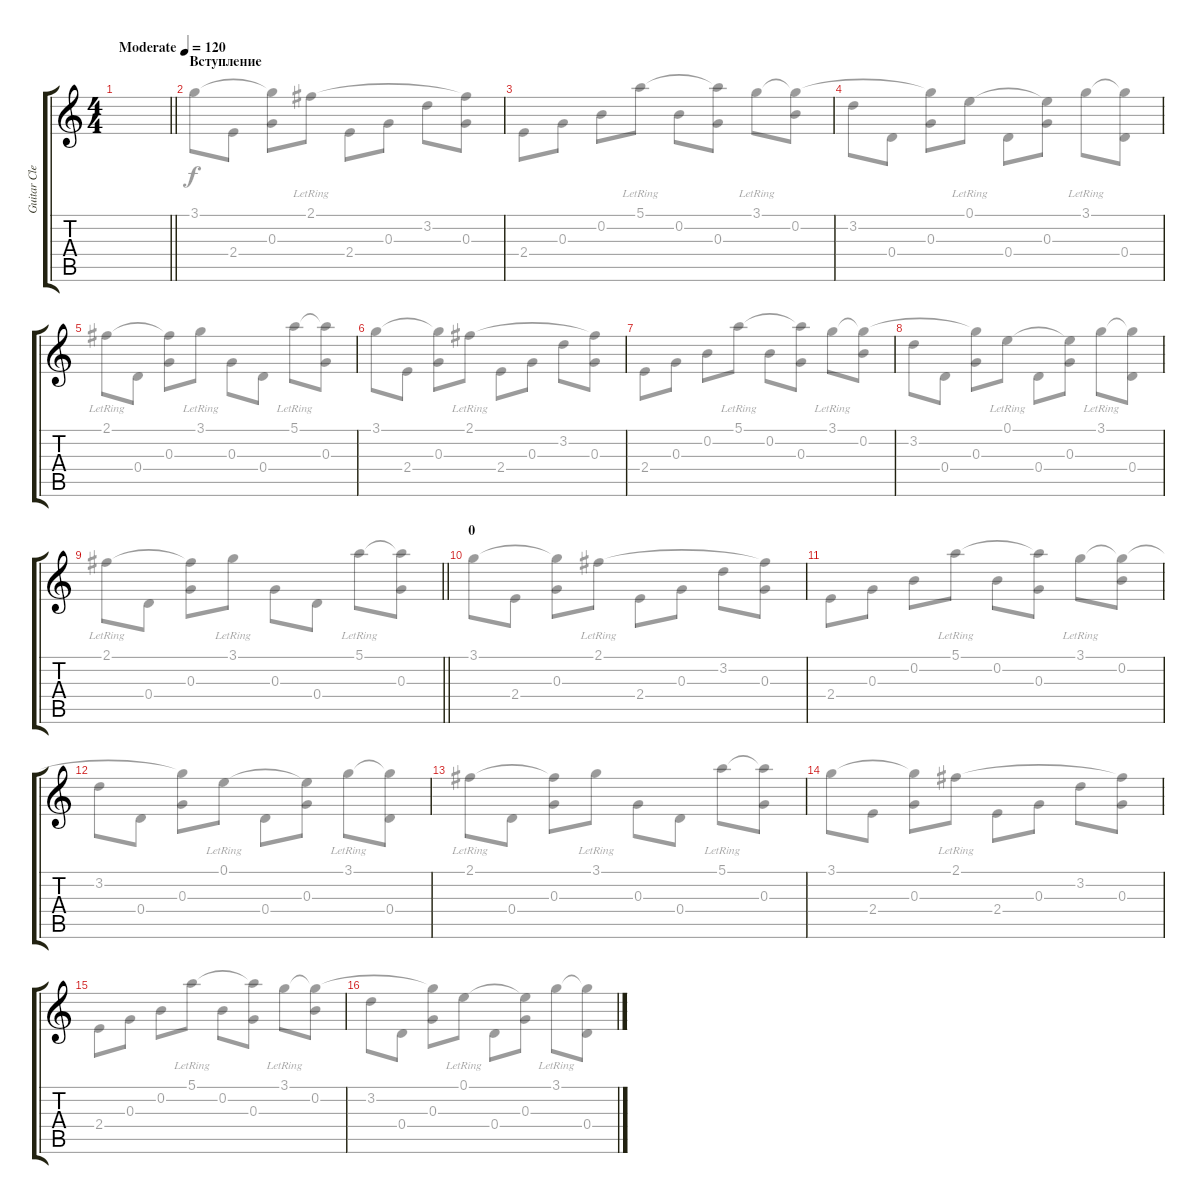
\track ("Guitar Clean   " "Guitar Cle") {instrument electricguitarclean}
\staff {score tabs}
\tuning (E4 B3 G3 D3 A2 E2) {hide}
\voice
\ts (4 4)
\tempo (120 "Moderate")
\clef g2
\barLineRight lightlight
\ks c
|
\section ("" "Вступление ")
|
|
|
|
|
|
|
\barLineRight lightlight
|
\section ("" "0")
|
|
|
|
|
|
\voice
\clef g2
\barLineRight lightlight
\ks c
|
3.1.8 2.4.8 (3.1{t} 0.3).8 2.1{lr}.8 2.4.8 0.3.8 3.2.8 (2.1{t} 0.3).8 |
2.4.8 0.3.8 0.2.8 5.1{lr}.8 0.2.8 (5.1{t} 0.3).8 3.1{lr}.8 (3.1{t} 0.2).8 |
3.2.8 0.4.8 (3.1{t} 0.3).8 0.1{lr}.8 0.4.8 (0.1{t} 0.3).8 3.1{lr}.8 (3.1{t} 0.4).8 |
2.1{lr}.8 0.4.8 (2.1{t} 0.3).8 3.1{lr}.8 0.3.8 0.4.8 5.1{lr}.8 (5.1{t} 0.3).8 |
3.1.8 2.4.8 (3.1{t} 0.3).8 2.1{lr}.8 2.4.8 0.3.8 3.2.8 (2.1{t} 0.3).8 |
2.4.8 0.3.8 0.2.8 5.1{lr}.8 0.2.8 (5.1{t} 0.3).8 3.1{lr}.8 (3.1{t} 0.2).8 |
3.2.8 0.4.8 (3.1{t} 0.3).8 0.1{lr}.8 0.4.8 (0.1{t} 0.3).8 3.1{lr}.8 (3.1{t} 0.4).8 |
\barLineRight lightlight
2.1{lr}.8 0.4.8 (2.1{t} 0.3).8 3.1{lr}.8 0.3.8 0.4.8 5.1{lr}.8 (5.1{t} 0.3).8 |
3.1.8 2.4.8 (3.1{t} 0.3).8 2.1{lr}.8 2.4.8 0.3.8 3.2.8 (2.1{t} 0.3).8 |
2.4.8 0.3.8 0.2.8 5.1{lr}.8 0.2.8 (5.1{t} 0.3).8 3.1{lr}.8 (3.1{t} 0.2).8 |
3.2.8 0.4.8 (3.1{t} 0.3).8 0.1{lr}.8 0.4.8 (0.1{t} 0.3).8 3.1{lr}.8 (3.1{t} 0.4).8 |
2.1{lr}.8 0.4.8 (2.1{t} 0.3).8 3.1{lr}.8 0.3.8 0.4.8 5.1{lr}.8 (5.1{t} 0.3).8 |
3.1.8 2.4.8 (3.1{t} 0.3).8 2.1{lr}.8 2.4.8 0.3.8 3.2.8 (2.1{t} 0.3).8 |
2.4.8 0.3.8 0.2.8 5.1{lr}.8 0.2.8 (5.1{t} 0.3).8 3.1{lr}.8 (3.1{t} 0.2).8 |
3.2.8 0.4.8 (3.1{t} 0.3).8 0.1{lr}.8 0.4.8 (0.1{t} 0.3).8 3.1{lr}.8 (3.1{t} 0.4).8
